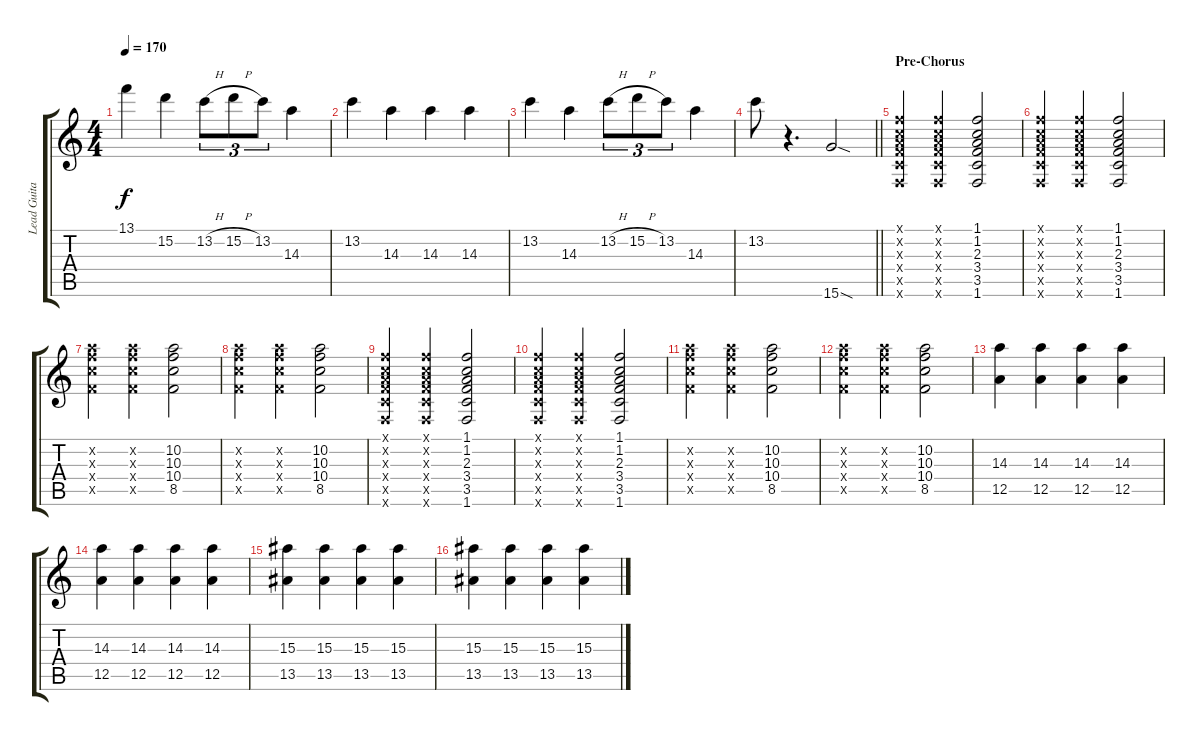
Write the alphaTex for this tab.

\track ("Lead Guitar" "Lead Guita") {instrument distortionguitar}
\staff {score tabs}
\tuning (E4 B3 G3 D3 A2 E2) {hide}
\ts (4 4)
\tempo 170
\clef g2
\ks c
13.1.4{dy f} 15.2.4 13.2{h}.8{tu (3 2)} 15.2{h}.8{tu (3 2)} 13.2.8{tu (3 2)} 14.3.4 |
13.2.4 14.3.4 14.3.4 14.3.4 |
13.2.4 14.3.4 13.2{h}.8{tu (3 2)} 15.2{h}.8{tu (3 2)} 13.2.8{tu (3 2)} 14.3.4 |
\barLineRight lightlight
13.2.8 r.4{d} 15.6{sod}.2 |
\section ("" "Pre-Chorus")
(1.1{x} 1.2{x} 2.3{x} 3.4{x} 3.5{x} 1.6{x}).4 (1.1{x} 1.2{x} 2.3{x} 3.4{x} 3.5{x} 1.6{x}).4 (1.1 1.2 2.3 3.4 3.5 1.6).2 |
(1.1{x} 1.2{x} 2.3{x} 3.4{x} 3.5{x} 1.6{x}).4 (1.1{x} 1.2{x} 2.3{x} 3.4{x} 3.5{x} 1.6{x}).4 (1.1 1.2 2.3 3.4 3.5 1.6).2 |
(10.2{x} 10.3{x} 10.4{x} 8.5{x}).4 (10.2{x} 10.3{x} 10.4{x} 8.5{x}).4 (10.2 10.3 10.4 8.5).2 |
(10.2{x} 10.3{x} 10.4{x} 8.5{x}).4 (10.2{x} 10.3{x} 10.4{x} 8.5{x}).4 (10.2 10.3 10.4 8.5).2 |
(1.1{x} 1.2{x} 2.3{x} 3.4{x} 3.5{x} 1.6{x}).4 (1.1{x} 1.2{x} 2.3{x} 3.4{x} 3.5{x} 1.6{x}).4 (1.1 1.2 2.3 3.4 3.5 1.6).2 |
(1.1{x} 1.2{x} 2.3{x} 3.4{x} 3.5{x} 1.6{x}).4 (1.1{x} 1.2{x} 2.3{x} 3.4{x} 3.5{x} 1.6{x}).4 (1.1 1.2 2.3 3.4 3.5 1.6).2 |
(10.2{x} 10.3{x} 10.4{x} 8.5{x}).4 (10.2{x} 10.3{x} 10.4{x} 8.5{x}).4 (10.2 10.3 10.4 8.5).2 |
(10.2{x} 10.3{x} 10.4{x} 8.5{x}).4 (10.2{x} 10.3{x} 10.4{x} 8.5{x}).4 (10.2 10.3 10.4 8.5).2 |
(14.3 12.5).4 (14.3 12.5).4 (14.3 12.5).4 (14.3 12.5).4 |
(14.3 12.5).4 (14.3 12.5).4 (14.3 12.5).4 (14.3 12.5).4 |
(15.3 13.5).4 (15.3 13.5).4 (15.3 13.5).4 (15.3 13.5).4 |
(15.3 13.5).4 (15.3 13.5).4 (15.3 13.5).4 (15.3 13.5).4
